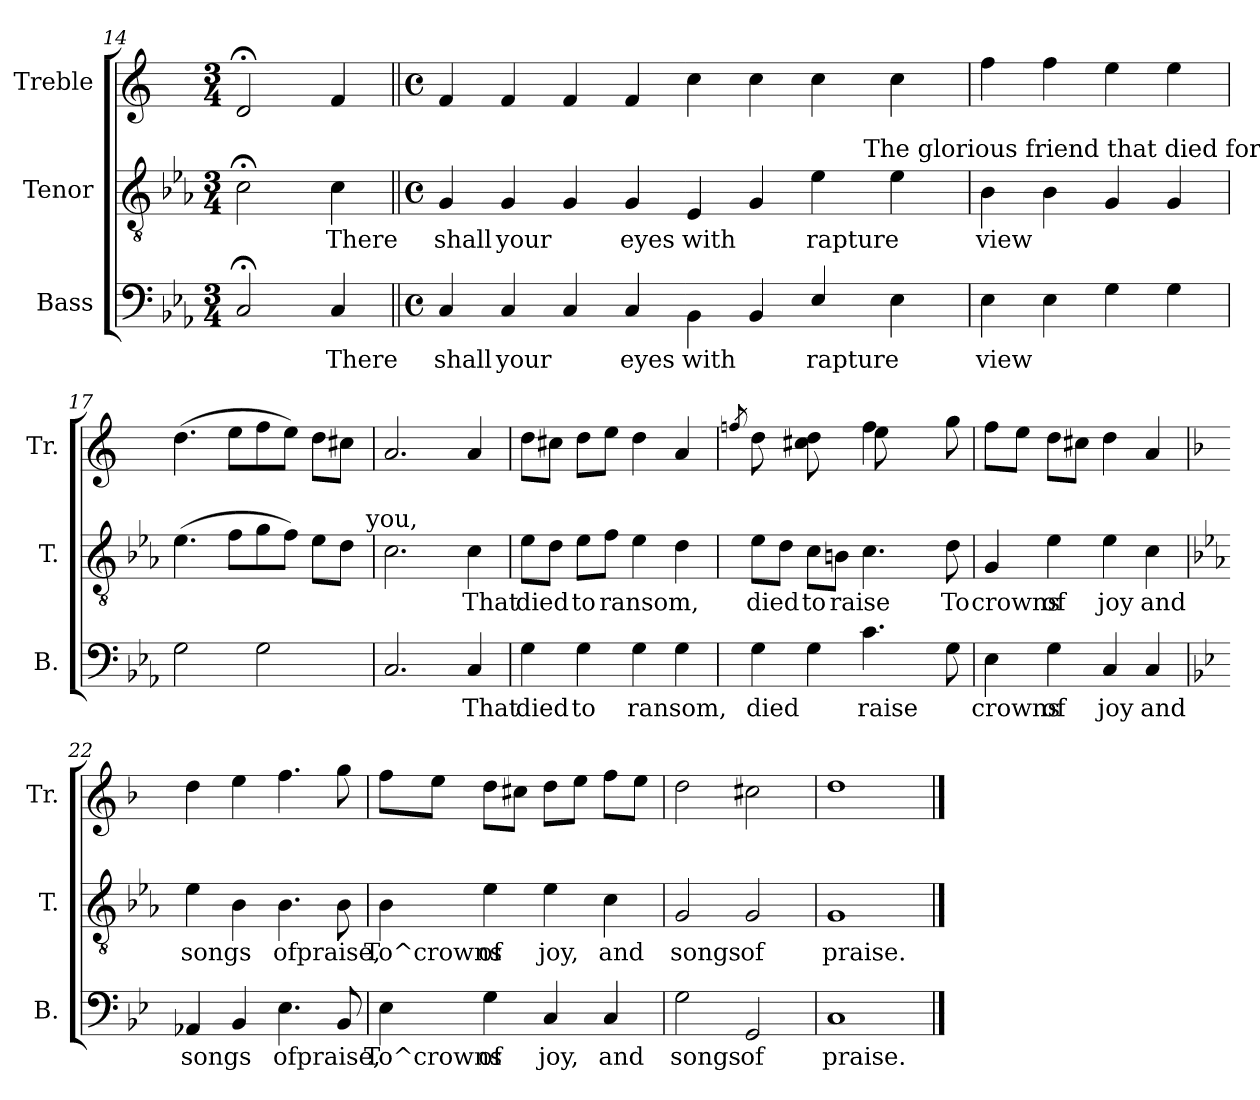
**kern	**text	**kern	**text	**kern
*part3	*part3	*part2	*part2	*part1
*staff3	*staff3	*staff2	*staff2	*staff1
*I"Bass	*	*I"Tenor	*	*I"Treble
*I'B.	*	*I'T.	*	*I'Tr.
*clefF4	*	*clefGv2	*	*clefG2
*	*	*	*	*ITrd1c2
*k[b-e-a-]	*	*k[b-e-a-]	*	*k[b-e-]
*E-:	*	*E-:	*	*B-:
*M3/4	*	*M3/4	*	*M3/4
=14	=14	=14	=14	=14
!	!LO:LY:a:rj	!	!LO:LY:b:rj	!
2C;</	.	2c;<\	.	2c;</
!	!LO:LY:a:rj	!	!LO:LY:b:rj	!
4C/	There	4c\	There	4e-/
=15||	=15||	=15||	=15||	=15||
*M4/4	*	*M4/4	*	*M4/4
*met(c)	*	*met(c)	*	*met(c)
!	!LO:LY:a:rj	!	!LO:LY:b:rj	!
*	*	*^	*	*
4C/	shall	4G/	1ryy	shall	4e-/
!	!LO:LY:a:rj	!	!	!LO:LY:b:rj	!
4C/	your	4G/	.	your	4e-/
!	!LO:LY:a:rj	!	!	!LO:LY:b:rj	!
4C/	.	4G/	.	.	4e-/
!	!LO:LY:a:rj	!	!	!LO:LY:b:rj	!
4C/	eyes	4G/	.	eyes	4e-/
!	!LO:LY:a:rj	!	!	!LO:LY:b:rj	!
4BB-\	with	4E-/	2ryy	with	4b-\
!	!LO:LY:a:rj	!	!	!LO:LY:b:rj	!
4BB-/	.	4G/	.	.	4b-\
!	!LO:LY:a:rj	!	!	!LO:LY:b:rj	!
4E-/	rapture	4e-\	8.ryy	rapture	4b-\
!	!	!	!LO:TX:a:t=The glorious friend that died for	!	!
.	.	.	4ryy	.	.
!	!LO:LY:a:rj	!	!	!LO:LY:b:rj	!
4E-\	.	4e-\	.	.	4b-\
.	.	.	16ryy	.	.
=16	=16	=16	=16	=16	=16
!	!LO:LY:a:rj	!	!	!LO:LY:b:rj	!
*	*	*v	*v	*	*
4E-\	view	4B-\	view	4ee-\
!	!LO:LY:a:rj	!	!LO:LY:b:rj	!
4E-\	.	4B-\	.	4ee-\
!	!LO:LY:a:rj	!	!LO:LY:b:rj	!
4G\	.	4G/	.	4dd\
!	!LO:LY:a:rj	!	!LO:LY:b:rj	!
4G\	.	4G/	.	4dd\
=17	=17	=17	=17	=17
!	!LO:LY:a:rj	!	!LO:LY:b:rj	!
*	*	*^	*	*
2G\	.	(>4.e-\	2ryy	.	(>4.cc\
!	!	!	!	!LO:LY:b:rj	!
.	.	8f\L	.	.	8dd\L
!	!LO:LY:a:rj	!	!	!LO:LY:b:rj	!
2G\	.	8g\	4ryy	.	8ee-\
!	!	!	!	!LO:LY:b:rj	!
.	.	8f\J)	.	.	8dd\J)
!	!	!	!	!LO:LY:b:rj	!
.	.	8e-\L	8...ryy	.	8cc\L
!	!	!	!	!LO:LY:b:rj	!
.	.	8d\J	.	.	8bn\J
!	!	!	!LO:TX:a:t=you,	!	!
.	.	.	64ryy	.	.
=18	=18	=18	=18	=18	=18
!	!LO:LY:a:rj	!	!	!LO:LY:b:rj	!
*	*	*v	*v	*	*
2.C/	.	2.c\	.	2.g/
!	!LO:LY:a:rj	!	!LO:LY:b:rj	!
4C/	That	4c\	That	4g/
=19	=19	=19	=19	=19
!	!LO:LY:a:rj	!	!LO:LY:b:rj	!
4G\	died	8e-\L	died	8cc\L
!	!	!	!LO:LY:b:rj	!
.	.	8d\J	.	8bn\J
!	!LO:LY:a:rj	!	!LO:LY:b:rj	!
4G\	to	8e-\L	to	8cc\L
!	!	!	!LO:LY:b:rj	!
.	.	8f\J	ransom,	8dd\J
!	!LO:LY:a:rj	!	!LO:LY:b:rj	!
4G\	ransom,	4e-\	.	4cc\
!	!LO:LY:a:rj	!	!LO:LY:b:rj	!
4G\	.	4d\	.	4g/
=20	=20	=20	=20	=20
.	.	.	.	8qee-X/
!	!LO:LY:a:rj	!	!LO:LY:b:rj	!
*	*	*	*	*^
4G\	died	8e-\L	died	8cc\L	2ryy
!	!	!	!LO:LY:b:rj	!	!
.	.	8d\J	.	8ryy	.
!	!LO:LY:a:rj	!	!LO:LY:b:rj	!	!
4G\	.	8c\L	to	8bn\ 8cc\	.
!	!	!	!LO:LY:b:rj	!	!
.	.	8Bn\J	raise	8ryy	.
!	!LO:LY:a:rj	!	!LO:LY:b:rj	!	!
4.c\	raise	4.c\	.	4ee-\	8dd\
.	.	.	.	.	4.ryy
.	.	.	.	8ryy	.
!	!LO:LY:a:rj	!	!LO:LY:b:rj	!	!
8G\	.	8d\	To	8ff\	.
*	*	*	*	*v	*v
=21	=21	=21	=21	=21
!	!LO:LY:a:rj	!	!LO:LY:b:rj	!
4E-\	crowns	4G/	crowns	8ee-\L
.	.	.	.	8dd\J
!	!LO:LY:a:rj	!	!LO:LY:b:rj	!
4G\	of	4e-\	of	8cc\L
.	.	.	.	8bn\J
!	!LO:LY:a:rj	!	!LO:LY:b:rj	!
4C/	joy	4e-\	joy	4cc\
!	!LO:LY:a:rj	!	!LO:LY:b:rj	!
4C/	and	4c\	and	4g/
!!LO:LB:g=z
=22	=22	=22	=22	=22
*k[b-e-]	*	*	*	*k[b-e-a-]
*B-:	*	*	*	*E-:
!	!LO:LY:a:rj	!	!LO:LY:b:rj	!
4AA-X/	songs	4e-\	songs	4cc\
!	!LO:LY:a:rj	!	!LO:LY:b:rj	!
4BB-/	.	4B-\	.	4dd\
!	!LO:LY:a:rj	!	!LO:LY:b:rj	!
4.E-\	ofpraise,	4.B-\	ofpraise,	4.ee-\
!	!LO:LY:a:rj	!	!LO:LY:b:rj	!
8BB-/	.	8B-\	.	8ff\
=23	=23	=23	=23	=23
!	!LO:LY:a:rj	!	!LO:LY:b:rj	!
4E-\	To^crowns	4B-\	To^crowns	8ee-\L
.	.	.	.	8dd\J
!	!LO:LY:a:rj	!	!LO:LY:b:rj	!
4G\	of	4e-\	of	8cc\L
.	.	.	.	8bn\J
!	!LO:LY:a:rj	!	!LO:LY:b:rj	!
4C/	joy,	4e-\	joy,	8cc\L
.	.	.	.	8dd\J
!	!LO:LY:a:rj	!	!LO:LY:b:rj	!
4C/	and	4c\	and	8ee-\L
.	.	.	.	8dd\J
=24	=24	=24	=24	=24
!	!LO:LY:a:rj	!	!LO:LY:b:rj	!
2G\	songs	2G/	songs	2cc\
!	!LO:LY:a:rj	!	!LO:LY:b:rj	!
2GG/	of	2G/	of	2bn\
=25	=25	=25	=25	=25
!	!LO:LY:a:rj	!	!LO:LY:b:rj	!
1C	praise.	1G	praise.	1cc
==	==	==	==	==
*-	*-	*-	*-	*-
